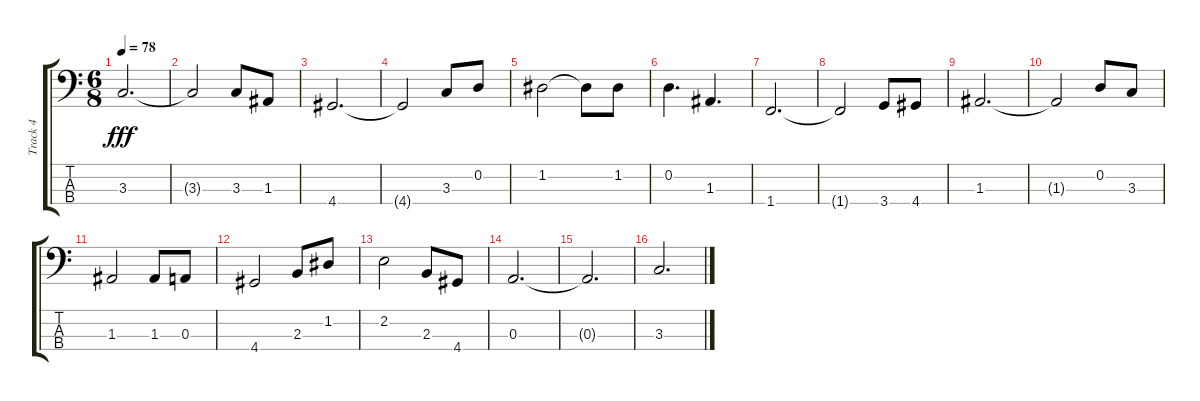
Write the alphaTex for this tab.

\track ("Track 4" "Track 4") {instrument acousticbass}
\staff {score tabs}
\tuning (G2 D2 A1 E1) {hide}
\ts (6 8)
\tempo 78
\clef f4
\ks c
3.3.2{d dy fff} |
3.3{t}.2 3.3.8 1.3.8 |
4.4.2{d} |
4.4{t}.2 3.3.8 0.2.8 |
1.2.2 1.2{t}.8 1.2.8 |
0.2.4{d} 1.3.4{d} |
1.4.2{d} |
1.4{t}.2 3.4.8 4.4.8 |
1.3.2{d} |
1.3{t}.2 0.2.8 3.3.8 |
1.3.2 1.3.8 0.3.8 |
4.4.2 2.3.8 1.2.8 |
2.2.2 2.3.8 4.4.8 |
0.3.2{d} |
0.3{t}.2{d} |
3.3.2{d}
